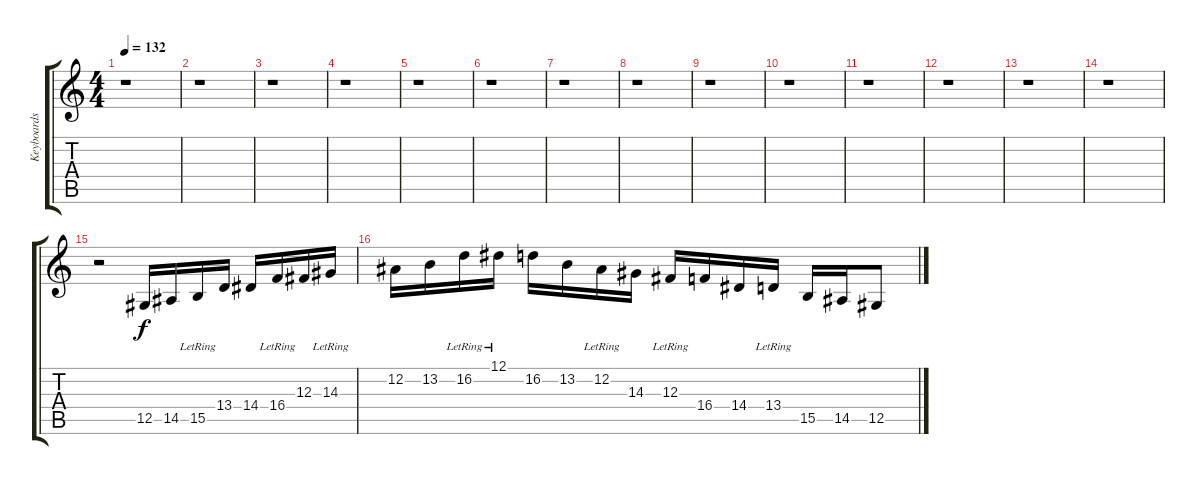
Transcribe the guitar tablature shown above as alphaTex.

\track ("Keyboards" "Keyboards") {instrument choiraahs}
\staff {score tabs}
\tuning (Eb4 Bb3 Gb3 Db3 Ab2 Eb2) {hide}
\ts (4 4)
\tempo 132
\clef g2
\ks c
r.1{dy f} |
r.1 |
r.1 |
r.1 |
r.1 |
r.1 |
r.1 |
r.1 |
r.1 |
r.1 |
r.1 |
r.1 |
r.1 |
r.1 |
r.2{instrument lead8bassandlead} 12.5.16 14.5.16 15.5{lr}.16 13.4.16 14.4.16 16.4{lr}.16 12.3.16 14.3{lr}.16 |
12.2.16 13.2.16 16.2{lr}.16 12.1{lr}.16 16.2.16 13.2.16 12.2{lr}.16 14.3.16 12.3{lr}.16 16.4.16 14.4.16 13.4{lr}.16 15.5.16 14.5.16 12.5.8
